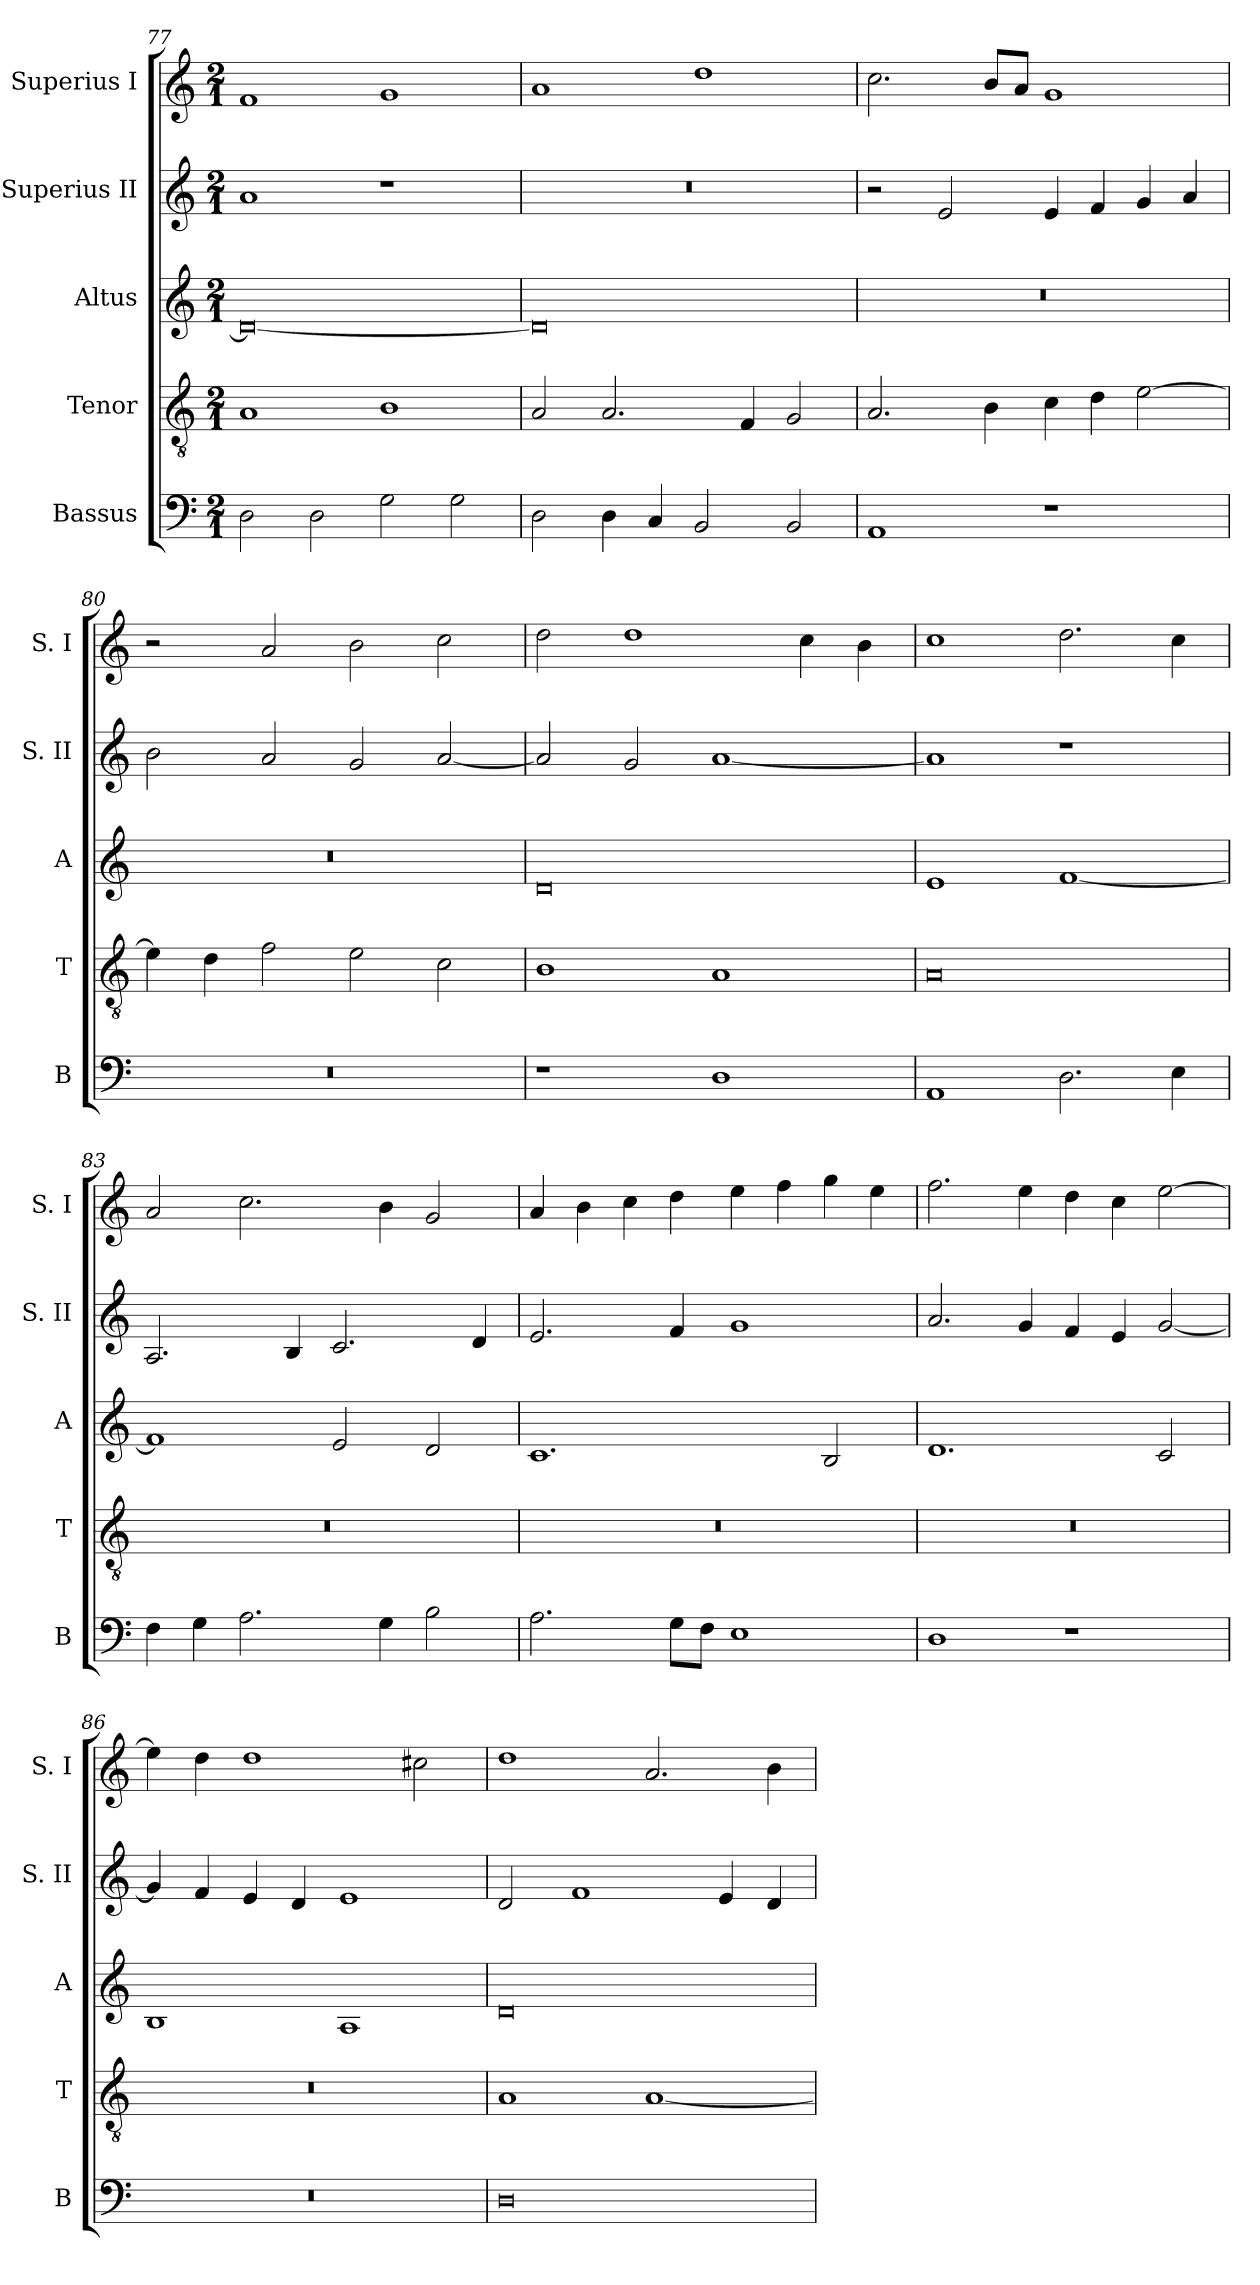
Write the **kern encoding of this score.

**kern	**kern	**kern	**kern	**kern
*part5	*part4	*part3	*part2	*part1
*staff5	*staff4	*staff3	*staff2	*staff1
*I"Bassus	*I"Tenor	*I"Altus	*I"Superius II	*I"Superius I
*I'B	*I'T	*I'A	*I'S. II	*I'S. I
*clefF4	*clefGv2	*clefG2	*clefG2	*clefG2
*k[]	*k[]	*k[]	*k[]	*k[]
*C:	*C:	*C:	*C:	*C:
*M2/1	*M2/1	*M2/1	*M2/1	*M2/1
=77	=77	=77	=77	=77
2D	1A	0d_	1a	1f
2D	.	.	.	.
2G	1B	.	1r	1g
2G	.	.	.	.
=78	=78	=78	=78	=78
2D	2A	0d]	0r	1a
4D	2.A	.	.	.
4C	.	.	.	.
2BB	.	.	.	1dd
.	4F	.	.	.
2BB	2G	.	.	.
=79	=79	=79	=79	=79
1AA	2.A	0r	2r	2.cc
.	.	.	2e	.
.	4B	.	.	8bL
.	.	.	.	8aJ
1r	4c	.	4e	1g
.	4d	.	4f	.
.	[2e	.	4g	.
.	.	.	4a	.
=80	=80	=80	=80	=80
0r	4e]	0r	2b	2r
.	4d	.	.	.
.	2f	.	2a	2a
.	2e	.	2g	2b
.	2c	.	[2a	2cc
=81	=81	=81	=81	=81
1r	1B	0d	2a]	2dd
.	.	.	2g	1dd
1D	1A	.	[1a	.
.	.	.	.	4cc
.	.	.	.	4b
=82	=82	=82	=82	=82
1AA	0A	1e	1a]	1cc
2.D	.	[1f	1r	2.dd
4E	.	.	.	4cc
=83	=83	=83	=83	=83
4F	0r	1f]	2.A	2a
4G	.	.	.	.
2.A	.	.	.	2.cc
.	.	.	4B	.
.	.	2e	2.c	.
4G	.	.	.	4b
2B	.	2d	.	2g
.	.	.	4d	.
=84	=84	=84	=84	=84
2.A	0r	1.c	2.e	4a
.	.	.	.	4b
.	.	.	.	4cc
8GL	.	.	4f	4dd
8FJ	.	.	.	.
1E	.	.	1g	4ee
.	.	.	.	4ff
.	.	2B	.	4gg
.	.	.	.	4ee
=85	=85	=85	=85	=85
1D	0r	1.d	2.a	2.ff
.	.	.	4g	4ee
1r	.	.	4f	4dd
.	.	.	4e	4cc
.	.	2c	[2g	[2ee
=86	=86	=86	=86	=86
0r	0r	1B	4g]	4ee]
.	.	.	4f	4dd
.	.	.	4e	1dd
.	.	.	4d	.
.	.	1A	1e	.
.	.	.	.	2cc#X
=87	=87	=87	=87	=87
0D	1A	0d	2d	1dd
.	.	.	1f	.
.	[1A	.	.	2.a
.	.	.	4e	.
.	.	.	4d	4b
=	=	=	=	=
*-	*-	*-	*-	*-
